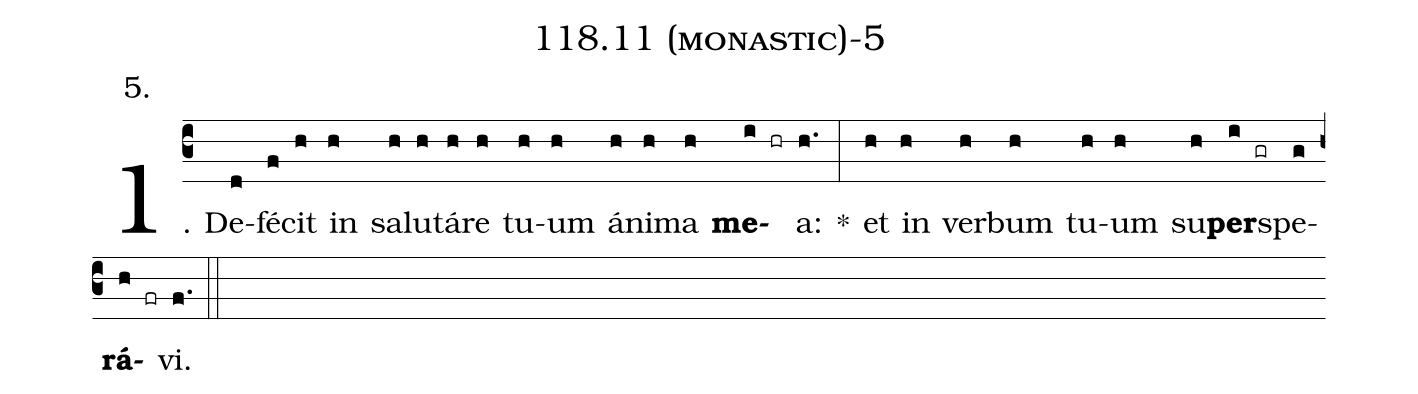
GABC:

name: 118.11 (monastic)-5;
annotation: 5.;
%%
(c3)1. De(d)fé(f)cit(h) in(h) sa(h)lu(h)tá(h)re(h) tu(h)um(h) á(h)ni(h)ma(h) <b>me</b>(i hr)a:(h.) *(:) et(h) in(h) ver(h)bum(h) tu(h)um(h) su(h)<b>per</b>(i gr)spe(g)<b>rá</b>(h fr)vi.(f.) (::)
